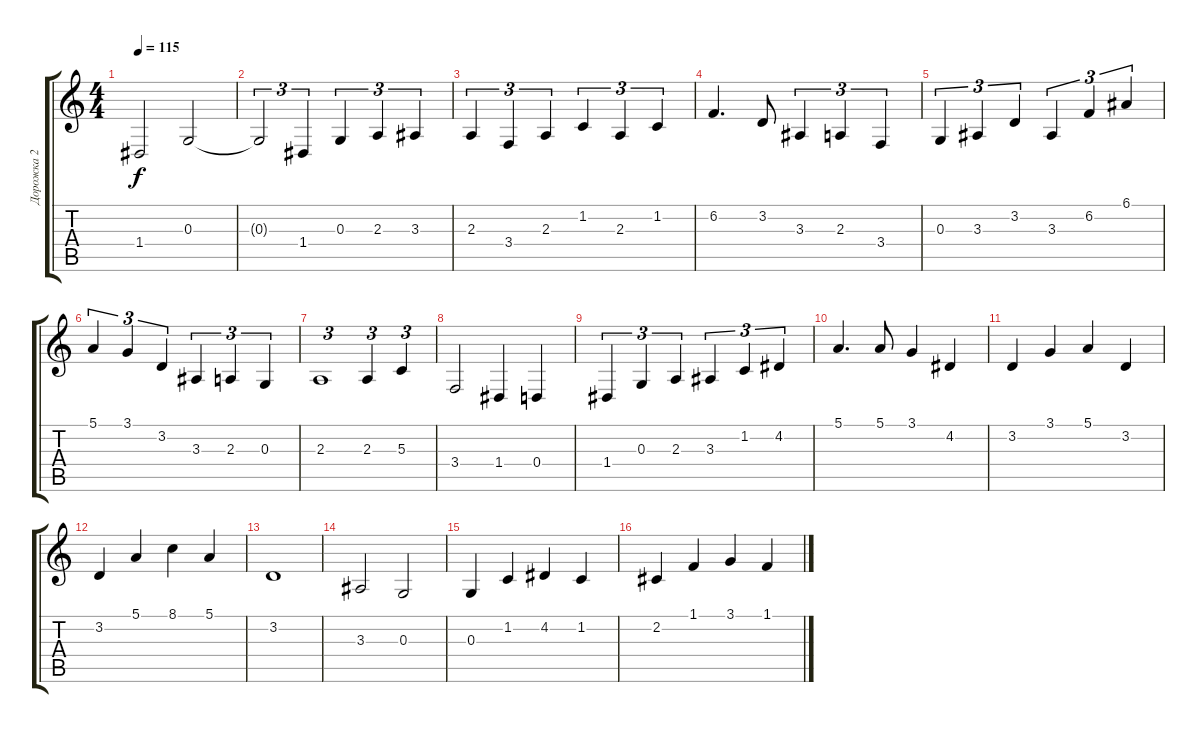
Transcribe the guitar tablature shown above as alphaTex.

\track ("Дорожка 2" "Дорожка 2") {instrument stringensemble1}
\staff {score tabs}
\tuning (E4 B3 G3 D3 A2 E2) {hide}
\ts (4 4)
\tempo 115
\clef g2
\ks c
1.4.2{dy f} 0.3.2 |
0.3{t}.2{tu (3 2)} 1.4.4{tu (3 2)} 0.3.4{tu (3 2)} 2.3.4{tu (3 2)} 3.3.4{tu (3 2)} |
2.3.4{tu (3 2)} 3.4.4{tu (3 2)} 2.3.4{tu (3 2)} 1.2.4{tu (3 2)} 2.3.4{tu (3 2)} 1.2.4{tu (3 2)} |
6.2.4{d} 3.2.8 3.3.4{tu (3 2)} 2.3.4{tu (3 2)} 3.4.4{tu (3 2)} |
0.3.4{tu (3 2)} 3.3.4{tu (3 2)} 3.2.4{tu (3 2)} 3.3.4{tu (3 2)} 6.2.4{tu (3 2)} 6.1.4{tu (3 2)} |
5.1.4{tu (3 2)} 3.1.4{tu (3 2)} 3.2.4{tu (3 2)} 3.3.4{tu (3 2)} 2.3.4{tu (3 2)} 0.3.4{tu (3 2)} |
2.3.1{tu (3 2)} 2.3.4{tu (3 2)} 5.3.4{tu (3 2)} |
3.4.2 1.4.4 0.4.4 |
1.4.4{tu (3 2)} 0.3.4{tu (3 2)} 2.3.4{tu (3 2)} 3.3.4{tu (3 2)} 1.2.4{tu (3 2)} 4.2.4{tu (3 2)} |
5.1.4{d} 5.1.8 3.1.4 4.2.4 |
3.2.4 3.1.4 5.1.4 3.2.4 |
3.2.4 5.1.4 8.1.4 5.1.4 |
3.2.1 |
3.3.2 0.3.2 |
0.3.4 1.2.4 4.2.4 1.2.4 |
2.2.4 1.1.4 3.1.4 1.1.4
